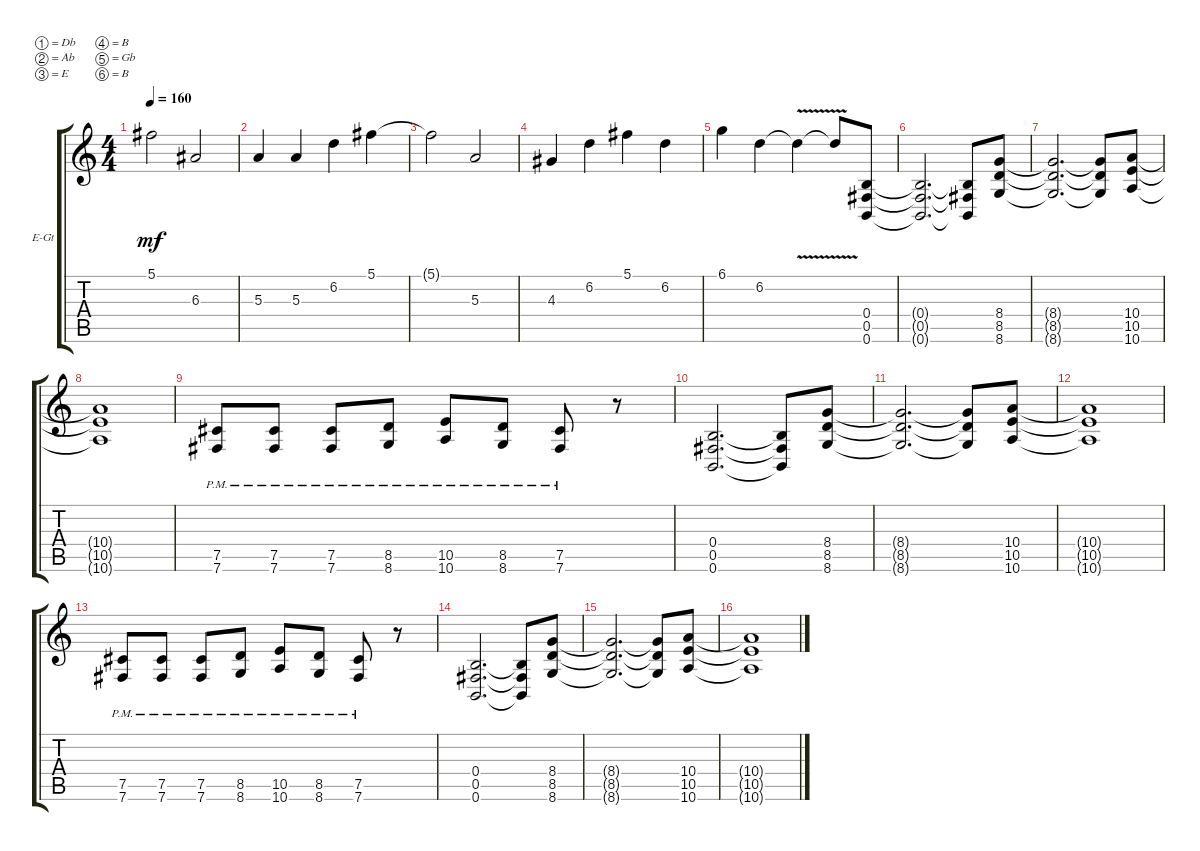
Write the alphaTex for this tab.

\defaultSystemsLayout 4
\bracketExtendMode groupsimilarinstruments
\firstSystemTrackNameOrientation horizontal
\otherSystemsTrackNameOrientation horizontal
\track ("Electric Guitar" "E-Gt") {instrument distortionguitar}
\staff {score tabs}
\tuning (Db4 Ab3 E3 B2 Gb2 B1)
\ts (4 4)
\tempo 160
\clef g2
\ks c
5.1{t}.2{dy mf} 6.3.2 |
5.3.4 5.3.4 6.2.4 5.1.4 |
5.1{t}.2 5.3.2 |
4.3.4 6.2.4 5.1.4 6.2.4 |
6.1.4 6.2.4 6.2{v t}.4 6.2{t}.8 (0.4 0.5 0.6).8 |
(0.4{t} 0.5{t} 0.6{t}).2{d} (0.4{t} 0.5{t} 0.6{t}).8 (8.6 8.5 8.4).8 |
(8.4{t} 8.5{t} 8.6{t}).2{d} (8.6{t} 8.5{t} 8.4{t}).8 (10.4 10.5 10.6).8 |
(10.6{t} 10.5{t} 10.4{t}).1 |
(7.5{pm} 7.6{pm}).8 (7.6{pm} 7.5{pm}).8 (7.5{pm} 7.6{pm}).8 (8.6{pm} 8.5{pm}).8 (10.5{pm} 10.6{pm}).8 (8.6{pm} 8.5{pm}).8 (7.5{pm} 7.6{pm}).8 r.8 |
(0.6 0.5 0.4).2{d} (0.6{t} 0.5{t} 0.4{t}).8 (8.6 8.5 8.4).8 |
(8.4{t} 8.5{t} 8.6{t}).2{d} (8.6{t} 8.5{t} 8.4{t}).8 (10.6 10.5 10.4).8 |
(10.6{t} 10.5{t} 10.4{t}).1 |
(7.5{pm} 7.6{pm}).8 (7.6{pm} 7.5{pm}).8 (7.5{pm} 7.6{pm}).8 (8.6{pm} 8.5{pm}).8 (10.5{pm} 10.6{pm}).8 (8.6{pm} 8.5{pm}).8 (7.5{pm} 7.6{pm}).8 r.8 |
(0.6 0.5 0.4).2{d} (0.6{t} 0.5{t} 0.4{t}).8 (8.4 8.5 8.6).8 |
(8.6{t} 8.5{t} 8.4{t}).2{d} (8.6{t} 8.5{t} 8.4{t}).8 (10.4 10.5 10.6).8 |
(10.6{t} 10.5{t} 10.4{t}).1
